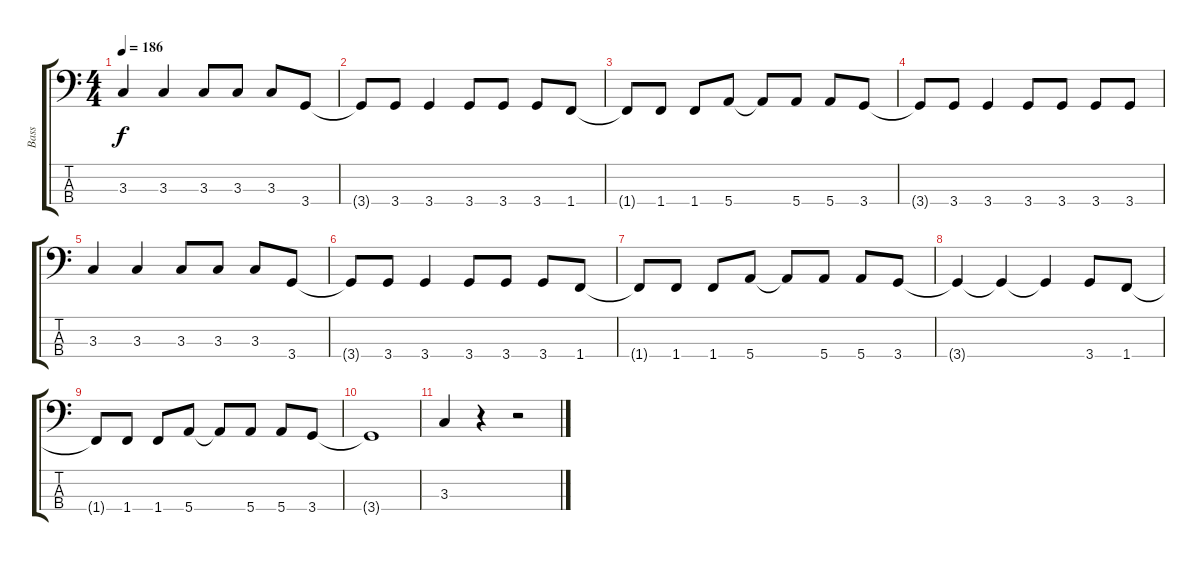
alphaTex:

\track ("Bass" "Bass") {instrument electricbasspick}
\staff {score tabs}
\tuning (G2 D2 A1 E1) {hide}
\ts (4 4)
\tempo 186
\clef f4
\ks c
3.3.4{dy f} 3.3.4 3.3.8 3.3.8 3.3.8 3.4.8 |
3.4{t}.8 3.4.8 3.4.4 3.4.8 3.4.8 3.4.8 1.4.8 |
1.4{t}.8 1.4.8 1.4.8 5.4.8 5.4{t}.8 5.4.8 5.4.8 3.4.8 |
3.4{t}.8 3.4.8 3.4.4 3.4.8 3.4.8 3.4.8 3.4.8 |
3.3.4 3.3.4 3.3.8 3.3.8 3.3.8 3.4.8 |
3.4{t}.8 3.4.8 3.4.4 3.4.8 3.4.8 3.4.8 1.4.8 |
1.4{t}.8 1.4.8 1.4.8 5.4.8 5.4{t}.8 5.4.8 5.4.8 3.4.8 |
3.4{t}.4 3.4{t}.4 3.4{t}.4 3.4.8 1.4.8 |
1.4{t}.8 1.4.8 1.4.8 5.4.8 5.4{t}.8 5.4.8 5.4.8 3.4.8 |
3.4{t}.1 |
3.3.4 r.4 r.2
